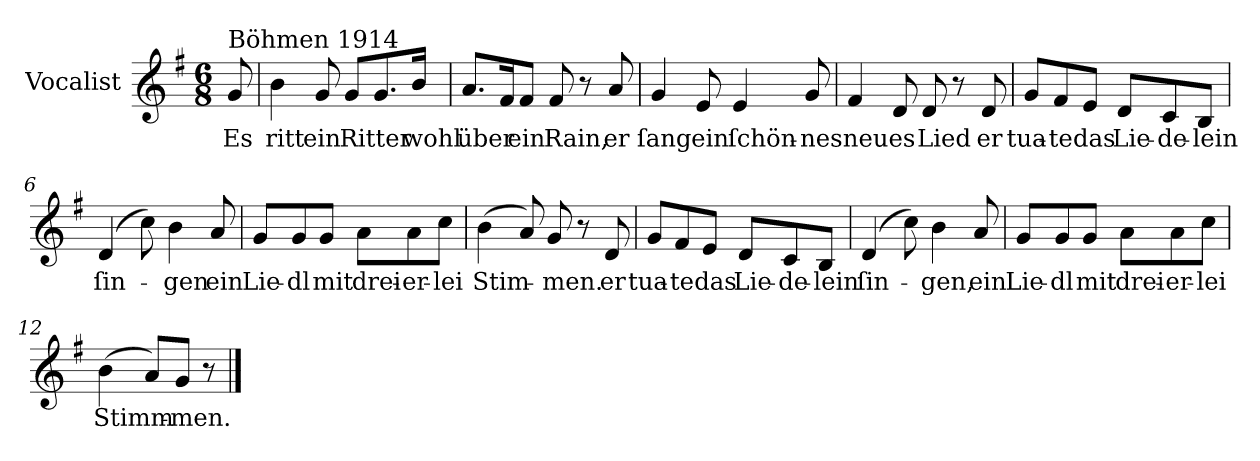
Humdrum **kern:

**kern	**text
*part1	*part1
*staff1	*staff1
*I"Vocalist	*
*k[f#]	*
*G:	*
*M6/8	*
=	=
!LO:TX:a:t=Böhmen 1914	!
8g	Es
=1	=1
4b	ritt
8g	ein
8gL	Ritter
8.g	.
16bJk	wohl
=2	=2
8.aL	über
16f#K	.
8f#J	ein
8f#	Rain,
8r	.
8a	er
=3	=3
4g	ſang
8e	ein
4e	ſchön-
8g	-nes
=4	=4
4f#	neues
8d	.
8d	Lied
8r	.
8d	er
=5	=5
8gL	tua-
8f#	-te
8eJ	das
8dL	Lie-
8c	-de-
8BJ	-lein
=6	=6
(4d	ſin-
8cc)	.
4b	-gen
8a	ein
=7	=7
8gL	Lie-
8g	-dl
8gJ	mit
8aL	drei-
8a	-er-
8ccJ	-lei
=8	=8
(4b	Stim-
8a)	.
8g	-men.
8r	.
8d	er
=9	=9
8gL	tua-
8f#	-te
8eJ	das
8dL	Lie-
8c	-de-
8BJ	-lein
=10	=10
(4d	ſin-
8cc)	.
4b	-gen,
8a	ein
=11	=11
8gL	Lie-
8g	-dl
8gJ	mit
8aL	drei-
8a	-er-
8ccJ	-lei
=12	=12
(4b	Stimm-
8aL)	.
8gJ	-men.
8r	.
==	==
*-	*-
